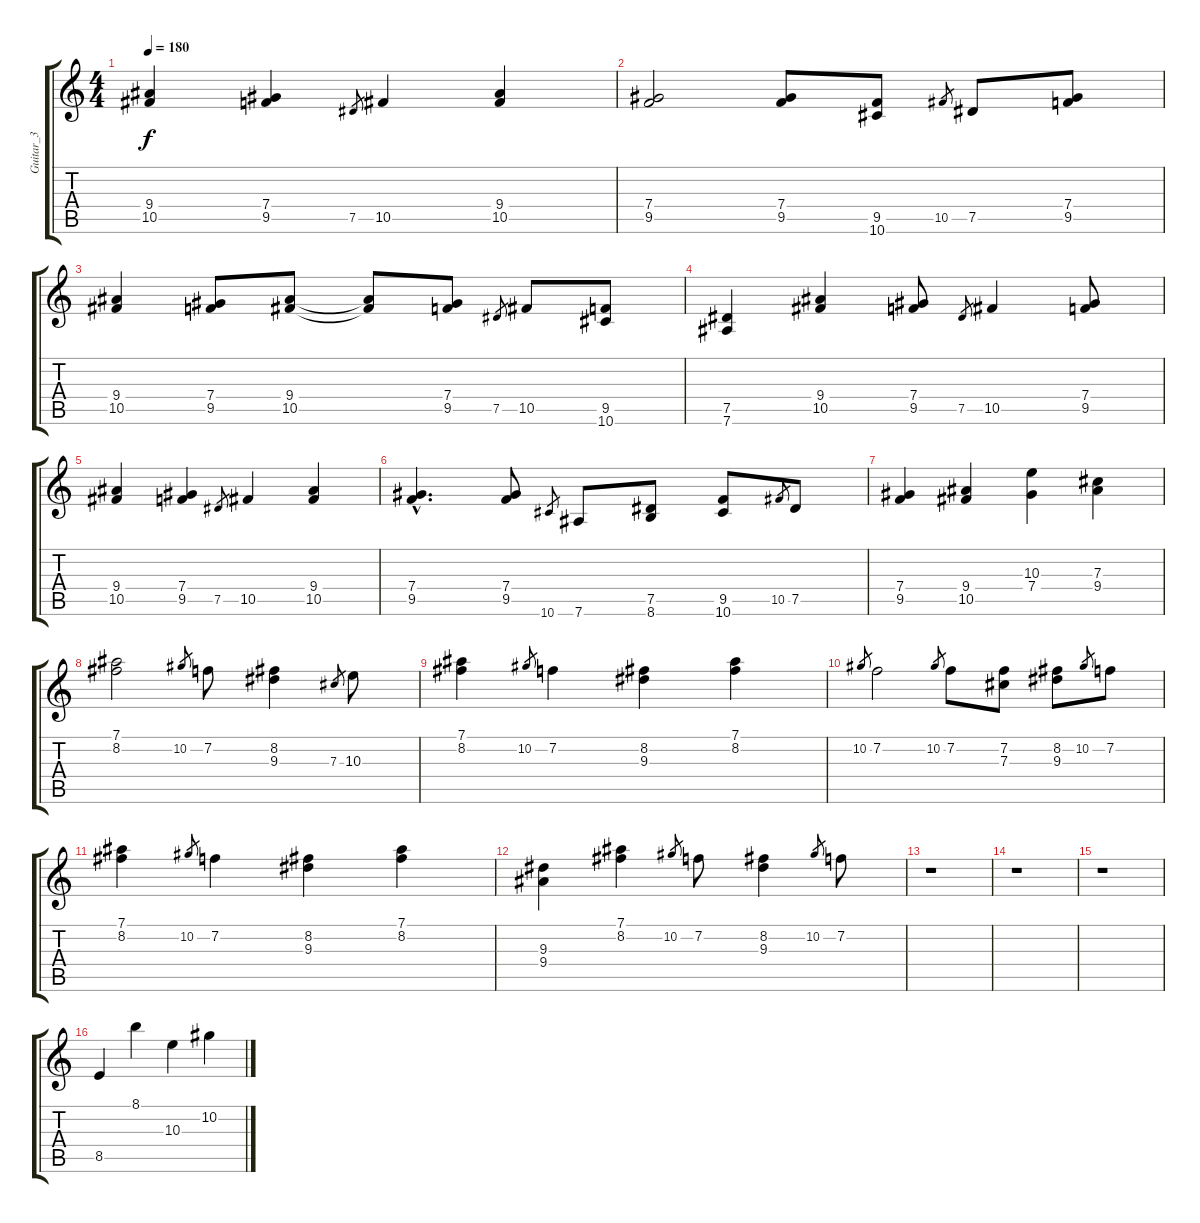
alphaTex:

\track ("Guitar_3" "Guitar_3") {instrument distortionguitar}
\staff {score tabs}
\tuning (Eb4 Bb3 Gb3 Db3 Ab2 Eb2) {hide}
\ts (4 4)
\tempo 180
\clef g2
\ks c
(9.4 10.5).4{dy f} (7.4 9.5).4 7.5.8{gr} 10.5.4 (9.4 10.5).4 |
(7.4 9.5).2 (7.4 9.5).8 (9.5 10.6).8 10.5.8{gr} 7.5.8 (7.4 9.5).8 |
(9.4 10.5).4 (7.4 9.5).8 (9.4 10.5).8 (9.4{t} 10.5{t}).8 (7.4 9.5).8 7.5.8{gr} 10.5.8 (9.5 10.6).8 |
(7.5 7.6).4 (9.4 10.5).4 (7.4 9.5).8 7.5.8{gr} 10.5.4 (7.4 9.5).8 |
(9.4 10.5).4 (7.4 9.5).4 7.5.8{gr} 10.5.4 (9.4 10.5).4 |
(7.4{hac} 9.5{hac}).4{d} (7.4 9.5).8 10.6.8{gr} 7.6.8 (7.5 8.6).8 (9.5 10.6).8 10.5.8{gr} 7.5.8 |
(7.4 9.5).4 (9.4 10.5).4 (10.3 7.4).4 (7.3 9.4).4 |
(7.1 8.2).2 10.2.8{gr} 7.2.8 (8.2 9.3).4 7.3.8{gr} 10.3.8 |
(7.1 8.2).4 10.2.8{gr} 7.2.4 (8.2 9.3).4 (7.1 8.2).4 |
10.2.8{gr} 7.2.2 10.2.8{gr} 7.2.8 (7.2 7.3).8 (8.2 9.3).8 10.2.8{gr} 7.2.8 |
(7.1 8.2).4 10.2.8{gr} 7.2.4 (8.2 9.3).4 (7.1 8.2).4 |
(9.3 9.4).4 (7.1 8.2).4 10.2.8{gr} 7.2.8 (8.2 9.3).4 10.2.8{gr} 7.2.8 |
r.1 |
r.1 |
r.1 |
8.5.4 8.1.4 10.3.4 10.2.4
